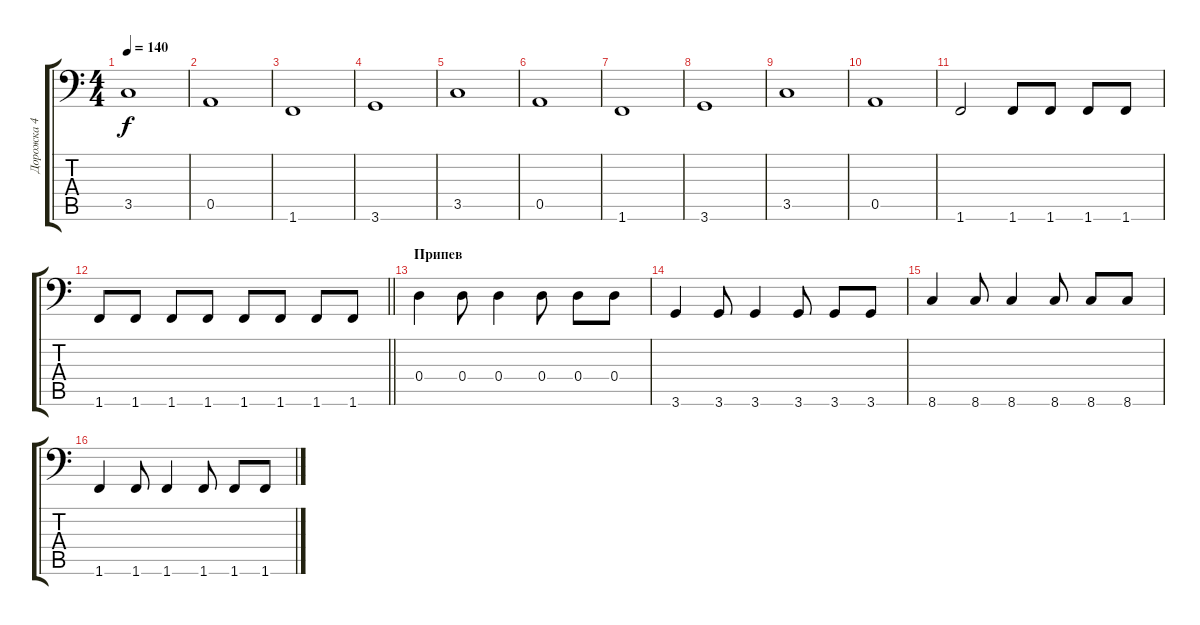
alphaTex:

\track ("Дорожка 4" "Дорожка 4") {instrument electricbassfinger}
\staff {score tabs}
\tuning (E3 B2 G2 D2 A1 E1) {hide}
\ts (4 4)
\tempo 140
\clef f4
\ks c
3.5.1{dy f} |
0.5.1 |
1.6.1 |
3.6.1 |
3.5.1 |
0.5.1 |
1.6.1 |
3.6.1 |
3.5.1 |
0.5.1 |
1.6.2 1.6.8 1.6.8 1.6.8 1.6.8 |
\barLineRight lightlight
1.6.8 1.6.8 1.6.8 1.6.8 1.6.8 1.6.8 1.6.8 1.6.8 |
\section ("" "Припев")
0.4.4 0.4.8 0.4.4 0.4.8 0.4.8 0.4.8 |
3.6.4 3.6.8 3.6.4 3.6.8 3.6.8 3.6.8 |
8.6.4 8.6.8 8.6.4 8.6.8 8.6.8 8.6.8 |
1.6.4 1.6.8 1.6.4 1.6.8 1.6.8 1.6.8
